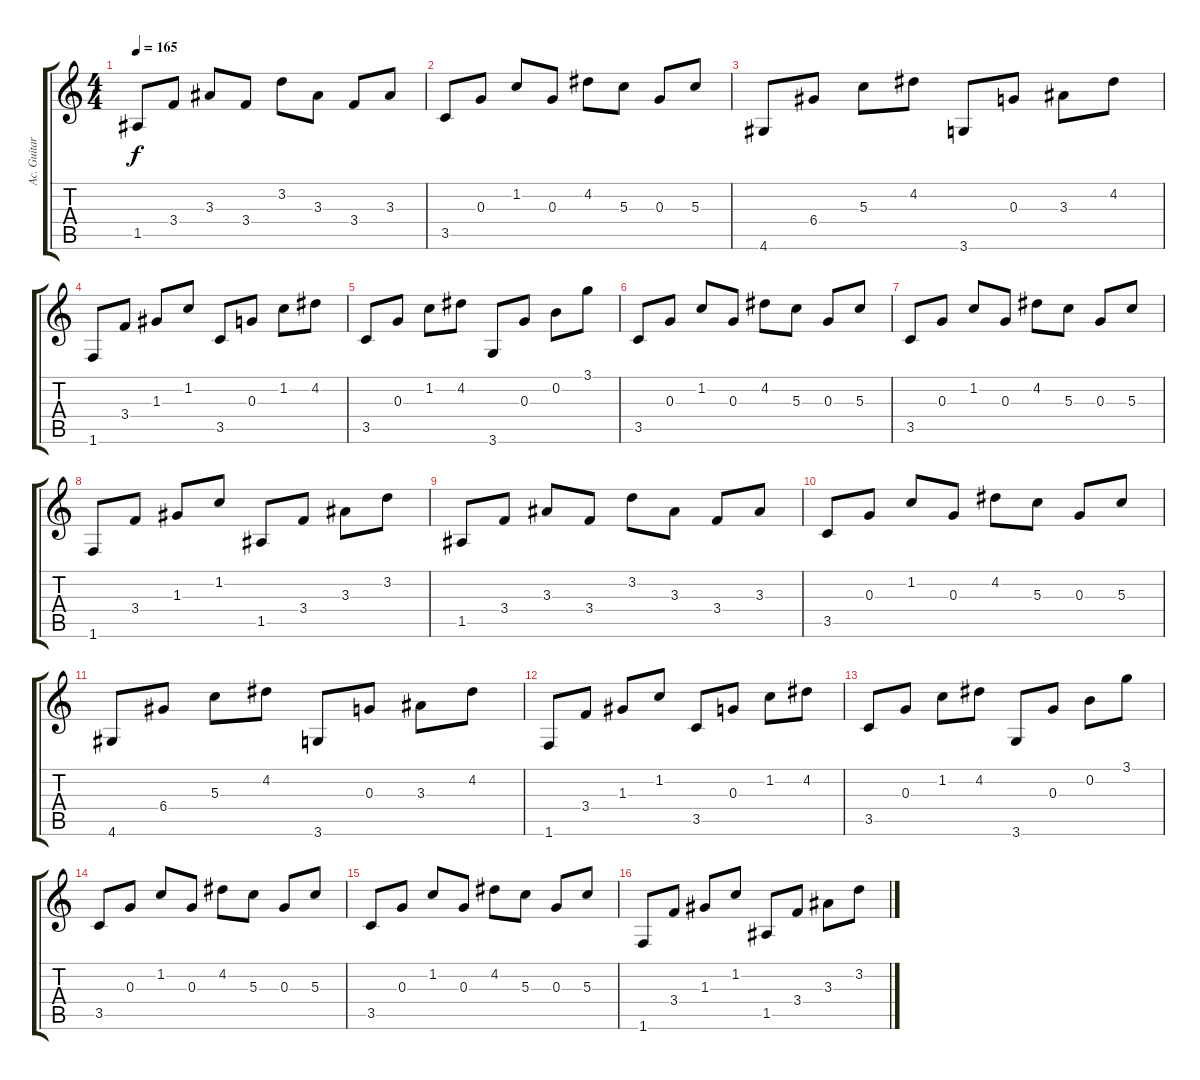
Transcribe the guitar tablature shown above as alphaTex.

\track ("Ac. Guitar 2" "Ac. Guitar") {instrument acousticguitarsteel}
\staff {score tabs}
\tuning (E4 B3 G3 D3 A2 E2) {hide}
\ts (4 4)
\tempo 165
\clef g2
\ks c
1.5.8{dy f} 3.4.8 3.3.8 3.4.8 3.2.8 3.3.8 3.4.8 3.3.8 |
3.5.8 0.3.8 1.2.8 0.3.8 4.2.8 5.3.8 0.3.8 5.3.8 |
4.6.8 6.4.8 5.3.8 4.2.8 3.6.8 0.3.8 3.3.8 4.2.8 |
1.6.8 3.4.8 1.3.8 1.2.8 3.5.8 0.3.8 1.2.8 4.2.8 |
3.5.8 0.3.8 1.2.8 4.2.8 3.6.8 0.3.8 0.2.8 3.1.8 |
3.5.8 0.3.8 1.2.8 0.3.8 4.2.8 5.3.8 0.3.8 5.3.8 |
3.5.8 0.3.8 1.2.8 0.3.8 4.2.8 5.3.8 0.3.8 5.3.8 |
1.6.8 3.4.8 1.3.8 1.2.8 1.5.8 3.4.8 3.3.8 3.2.8 |
1.5.8 3.4.8 3.3.8 3.4.8 3.2.8 3.3.8 3.4.8 3.3.8 |
3.5.8 0.3.8 1.2.8 0.3.8 4.2.8 5.3.8 0.3.8 5.3.8 |
4.6.8 6.4.8 5.3.8 4.2.8 3.6.8 0.3.8 3.3.8 4.2.8 |
1.6.8 3.4.8 1.3.8 1.2.8 3.5.8 0.3.8 1.2.8 4.2.8 |
3.5.8 0.3.8 1.2.8 4.2.8 3.6.8 0.3.8 0.2.8 3.1.8 |
3.5.8 0.3.8 1.2.8 0.3.8 4.2.8 5.3.8 0.3.8 5.3.8 |
3.5.8 0.3.8 1.2.8 0.3.8 4.2.8 5.3.8 0.3.8 5.3.8 |
1.6.8 3.4.8 1.3.8 1.2.8 1.5.8 3.4.8 3.3.8 3.2.8
